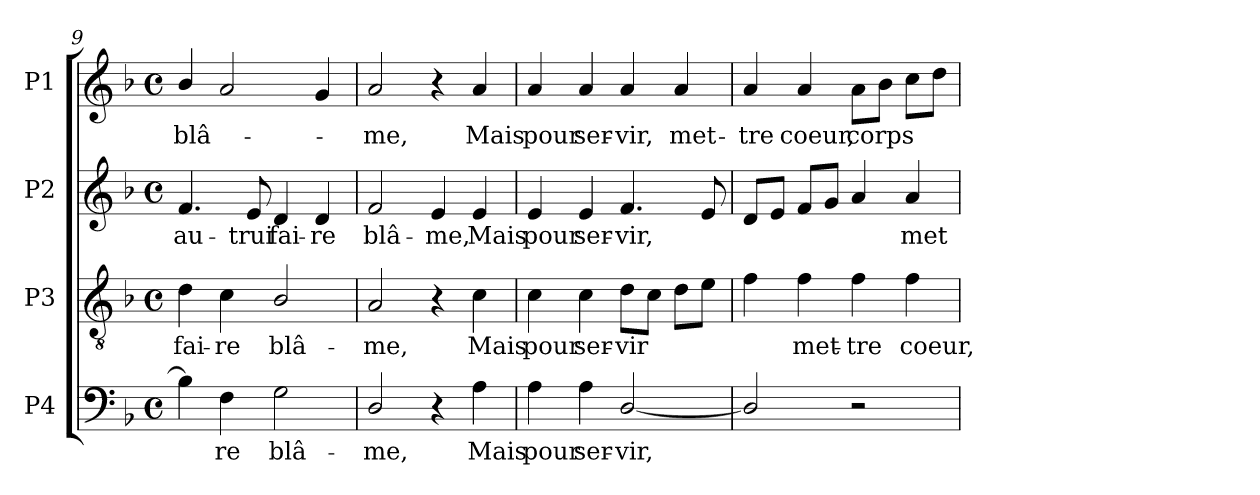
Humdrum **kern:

**kern	**text	**kern	**text	**kern	**text	**kern	**text
*part4	*part4	*part3	*part3	*part2	*part2	*part1	*part1
*staff4	*staff4	*staff3	*staff3	*staff2	*staff2	*staff1	*staff1
*I"P4	*	*I"P3	*	*I"P2	*	*I"P1	*
*clefF4	*	*clefGv2	*	*clefG2	*	*clefG2	*
*	*	*ITrd7c12	*	*	*	*	*
*k[b-]	*	*k[b-]	*	*k[b-]	*	*k[b-]	*
*F:	*	*F:	*	*F:	*	*F:	*
*M4/4	*	*M4/4	*	*M4/4	*	*M4/4	*
*met(c)	*	*met(c)	*	*met(c)	*	*met(c)	*
=9	=9	=9	=9	=9	=9	=9	=9
!	!	!	!LO:LY:b:color=#000000	!	!	!	!
!	!	!	!	!	!LO:LY:b:color=#000000	!	!
!	!	!	!	!	!	!	!LO:LY:b:color=#000000
4B-i\]	.	4Di\	fai-	4.fi/	au-	4b-i/	blâ-
!	!LO:LY:b:color=#000000	!	!	!	!	!	!
!	!	!	!LO:LY:b:color=#000000	!	!	!	!
4Fi\	-re	4Ci\	-re	.	.	2ai/	.
!	!	!	!	!	!LO:LY:b:color=#000000	!	!
.	.	.	.	8ei/	-trui	.	.
!	!LO:LY:b:color=#000000	!	!	!	!	!	!
!	!	!	!LO:LY:b:color=#000000	!	!	!	!
!	!	!	!	!	!LO:LY:b:color=#000000	!	!
2Gi\	blâ-	2BB-i/	blâ-	4di/	fai-	.	.
!	!	!	!	!	!LO:LY:b:color=#000000	!	!
.	.	.	.	4di/	-re	4gi/	.
!!LO:LB:g=z
=10	=10	=10	=10	=10	=10	=10	=10
!	!LO:LY:b:color=#000000	!	!	!	!	!	!
!	!	!	!LO:LY:b:color=#000000	!	!	!	!
!	!	!	!	!	!LO:LY:b:color=#000000	!	!
!	!	!	!	!	!	!	!LO:LY:b:color=#000000
2Di/	-me,	2AAi/	-me,	2fi/	blâ-	2ai/	-me,
!	!	!	!	!	!LO:LY:b:color=#000000	!	!
4r	.	4r	.	4ei/	-me,	4r	.
!	!LO:LY:b:color=#000000	!	!	!	!	!	!
!	!	!	!LO:LY:b:color=#000000	!	!	!	!
!	!	!	!	!	!LO:LY:b:color=#000000	!	!
!	!	!	!	!	!	!	!LO:LY:b:color=#000000
4Ai\	Mais	4Ci\	Mais	4ei/	Mais	4ai/	Mais
=11	=11	=11	=11	=11	=11	=11	=11
!	!LO:LY:b:color=#000000	!	!	!	!	!	!
!	!	!	!LO:LY:b:color=#000000	!	!	!	!
!	!	!	!	!	!LO:LY:b:color=#000000	!	!
!	!	!	!	!	!	!	!LO:LY:b:color=#000000
4Ai\	pour	4Ci\	pour	4ei/	pour	4ai/	pour
!	!LO:LY:b:color=#000000	!	!	!	!	!	!
!	!	!	!LO:LY:b:color=#000000	!	!	!	!
!	!	!	!	!	!LO:LY:b:color=#000000	!	!
!	!	!	!	!	!	!	!LO:LY:b:color=#000000
4Ai\	ser-	4Ci\	ser-	4ei/	ser-	4ai/	ser-
!	!LO:LY:b:color=#000000	!	!	!	!	!	!
!	!	!	!LO:LY:b:color=#000000	!	!	!	!
!	!	!	!	!	!LO:LY:b:color=#000000	!	!
!	!	!	!	!	!	!	!LO:LY:b:color=#000000
[2Di/	-vir,	8Di\L	-vir	4.fi/	-vir,	4ai/	-vir,
.	.	8Ci\J	.	.	.	.	.
!	!	!	!	!	!	!	!LO:LY:b:color=#000000
.	.	8Di\L	.	.	.	4ai/	met-
.	.	8Ei\J	.	8ei/	.	.	.
=12	=12	=12	=12	=12	=12	=12	=12
!	!	!	!	!	!	!	!LO:LY:b:color=#000000
2Di/]	.	4Fi\	.	8di/L	.	4ai/	-tre
.	.	.	.	8ei/J	.	.	.
!	!	!	!LO:LY:b:color=#000000	!	!	!	!
!	!	!	!	!	!	!	!LO:LY:b:color=#000000
.	.	4Fi\	met-	8fi/L	.	4ai/	coeur,
.	.	.	.	8gi/J	.	.	.
!	!	!	!LO:LY:b:color=#000000	!	!	!	!
!	!	!	!	!	!	!	!LO:LY:b:color=#000000
2r	.	4Fi\	-tre	4ai/	.	8ai\L	corps
.	.	.	.	.	.	8b-i\J	.
!	!	!	!LO:LY:b:color=#000000	!	!	!	!
!	!	!	!	!	!LO:LY:b:color=#000000	!	!
.	.	4Fi\	coeur,	4ai/	met-	8cci\L	.
.	.	.	.	.	.	8ddi\J	.
=	=	=	=	=	=	=	=
*-	*-	*-	*-	*-	*-	*-	*-
